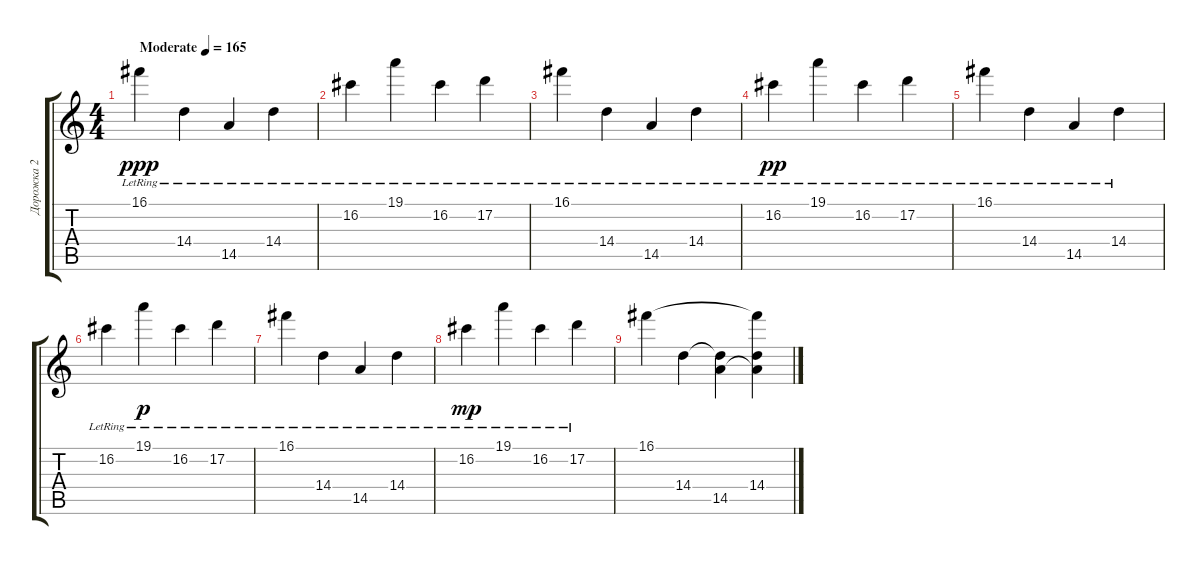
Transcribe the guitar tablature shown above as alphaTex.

\track ("Дорожка 2" "Дорожка 2") {instrument electricguitarjazz}
\staff {score tabs}
\tuning (D4 A3 F3 C3 G2 C2) {hide}
\ts (4 4)
\tempo (165 "Moderate")
\clef g2
\ks c
16.1{lr}.4{dy ppp instrument electricguitarjazz} 14.4{lr}.4 14.5{lr}.4 14.4{lr}.4 |
16.2{lr}.4 19.1{lr}.4 16.2{lr}.4 17.2{lr}.4 |
16.1{lr}.4 14.4{lr}.4 14.5{lr}.4 14.4{lr}.4 |
16.2{lr}.4{dy pp} 19.1{lr}.4 16.2{lr}.4 17.2{lr}.4 |
16.1{lr}.4 14.4{lr}.4 14.5{lr}.4 14.4{lr}.4 |
16.2{lr}.4 19.1{lr}.4{dy p} 16.2{lr}.4 17.2{lr}.4 |
16.1{lr}.4 14.4{lr}.4 14.5{lr}.4 14.4{lr}.4 |
16.2{lr}.4{dy mp} 19.1{lr}.4 16.2{lr}.4 17.2{lr}.4 |
16.1.4 14.4.4 (14.4{t} 14.5).4 (16.1{t} 14.4 14.5{t}).4
